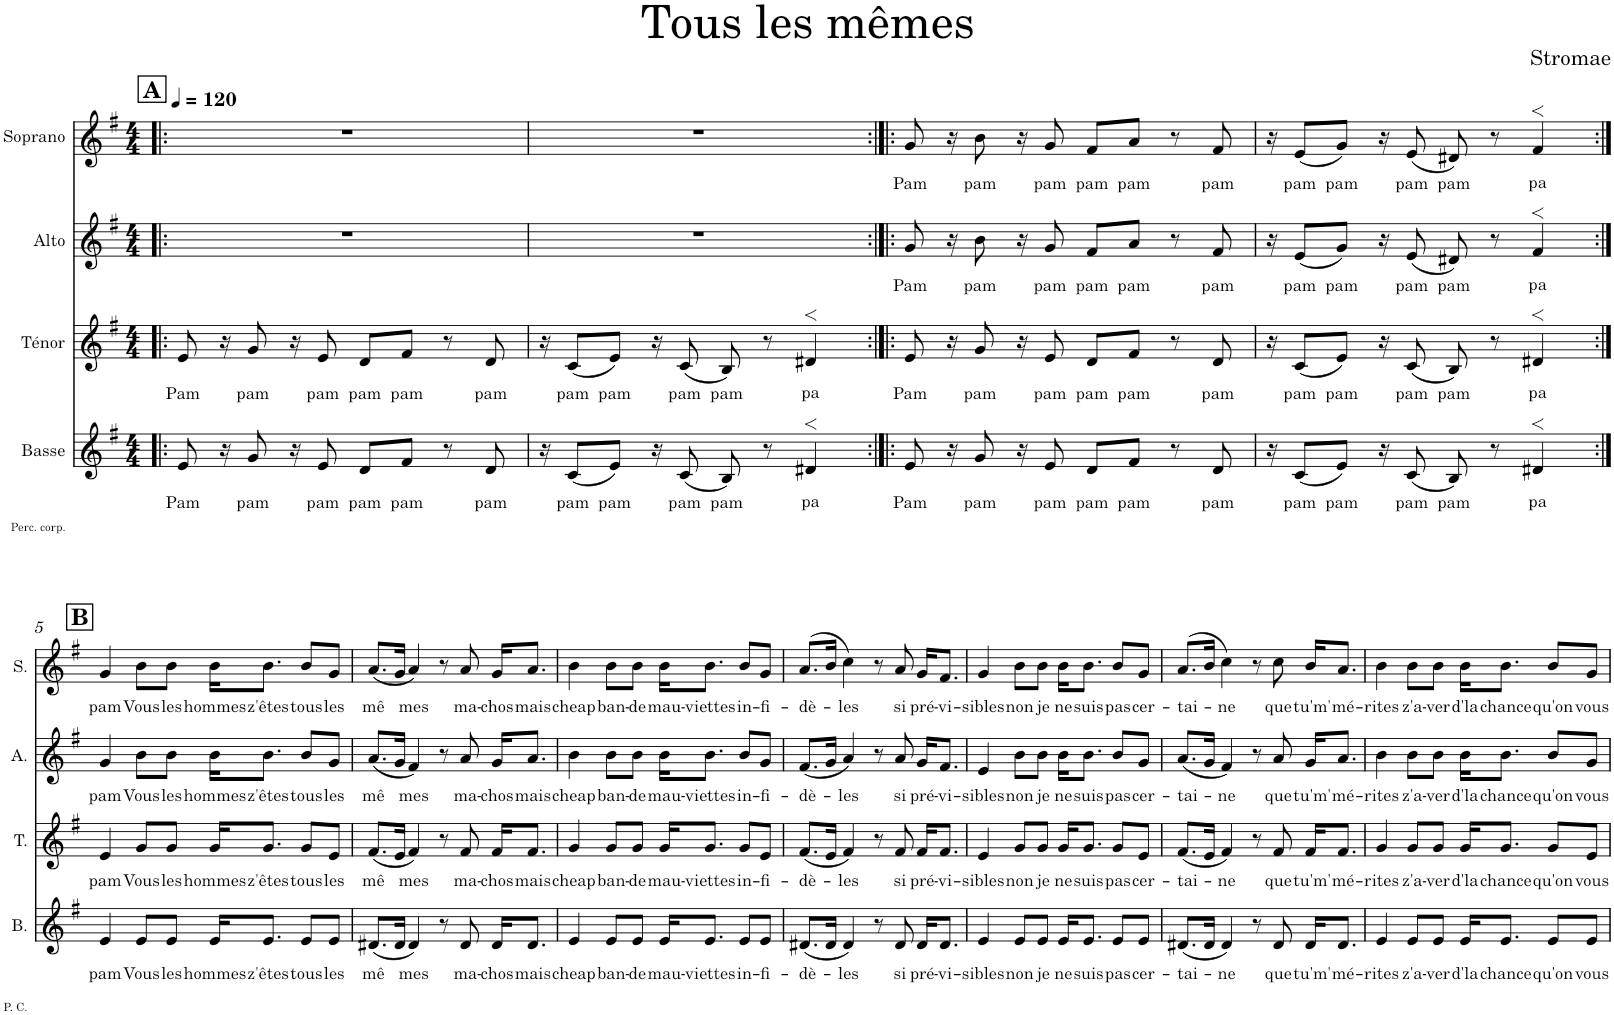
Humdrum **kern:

**kern	**kern	**text	**kern	**text	**kern	**text	**kern	**text
*part5	*part4	*part4	*part3	*part3	*part2	*part2	*part1	*part1
*staff5	*staff4	*staff4	*staff3	*staff3	*staff2	*staff2	*staff1	*staff1
*I"Perc. corp.	*I"Basse	*	*I"Ténor	*	*I"Alto	*	*I"Soprano	*
*I'P. C.	*I'B.	*	*I'T.	*	*I'A.	*	*I'S.	*
*stria1	*	*	*	*	*	*	*	*
*clefX	*clefG2	*	*clefG2	*	*clefG2	*	*clefG2	*
*k[]	*k[f#]	*	*k[f#]	*	*k[f#]	*	*k[f#]	*
*M4/4	*M4/4	*	*M4/4	*	*M4/4	*	*M4/4	*
*MM120	*MM120	*	*MM120	*	*MM120	*	*MM120	*
!!LO:REH:place=s1:a:B:cj:fs=14:t=A
=1!|:	=1!|:	=1!|:	=1!|:	=1!|:	=1!|:	=1!|:	=1!|:	=1!|:
!	!	!LO:LY:b	!	!LO:LY:b	!	!	!	!
1r	8e/	Pam	8e/	Pam	1r	.	1r	.
.	16r	.	16r	.	.	.	.	.
!	!	!LO:LY:b	!	!LO:LY:b	!	!	!	!
.	8g/	pam	8g/	pam	.	.	.	.
.	16r	.	16r	.	.	.	.	.
!	!	!LO:LY:b	!	!LO:LY:b	!	!	!	!
.	8e/	pam	8e/	pam	.	.	.	.
!	!	!LO:LY:b	!	!LO:LY:b	!	!	!	!
.	8d/L	pam	8d/L	pam	.	.	.	.
!	!	!LO:LY:b	!	!LO:LY:b	!	!	!	!
.	8f#/J	pam	8f#/J	pam	.	.	.	.
.	8r	.	8r	.	.	.	.	.
!	!	!LO:LY:b	!	!LO:LY:b	!	!	!	!
.	8d/	pam	8d/	pam	.	.	.	.
=2	=2	=2	=2	=2	=2	=2	=2	=2
1r	16r	.	16r	.	1r	.	1r	.
!	!	!LO:LY:b	!	!LO:LY:b	!	!	!	!
.	(8c/L	pam	(8c/L	pam	.	.	.	.
!	!	!LO:LY:b	!	!LO:LY:b	!	!	!	!
.	8e/J)	pam	8e/J)	pam	.	.	.	.
.	16r	.	16r	.	.	.	.	.
!	!	!LO:LY:b	!	!LO:LY:b	!	!	!	!
.	(8c/	pam	(8c/	pam	.	.	.	.
!	!	!LO:LY:b	!	!LO:LY:b	!	!	!	!
.	8B/)	pam	8B/)	pam	.	.	.	.
.	8r	.	8r	.	.	.	.	.
!	!	!LO:LY:b	!	!LO:LY:b	!	!	!	!
.	4d#X>/	pa	4d#X>/	pa	.	.	.	.
=3:|!|:	=3:|!|:	=3:|!|:	=3:|!|:	=3:|!|:	=3:|!|:	=3:|!|:	=3:|!|:	=3:|!|:
!	!	!LO:LY:b	!	!LO:LY:b	!	!LO:LY:b	!	!LO:LY:b
1r	8e/	Pam	8e/	Pam	8g/	Pam	8g/	Pam
.	16r	.	16r	.	16r	.	16r	.
!	!	!LO:LY:b	!	!LO:LY:b	!	!LO:LY:b	!	!LO:LY:b
.	8g/	pam	8g/	pam	8b\	pam	8b\	pam
.	16r	.	16r	.	16r	.	16r	.
!	!	!LO:LY:b	!	!LO:LY:b	!	!LO:LY:b	!	!LO:LY:b
.	8e/	pam	8e/	pam	8g/	pam	8g/	pam
!	!	!LO:LY:b	!	!LO:LY:b	!	!LO:LY:b	!	!LO:LY:b
.	8d/L	pam	8d/L	pam	8f#/L	pam	8f#/L	pam
!	!	!LO:LY:b	!	!LO:LY:b	!	!LO:LY:b	!	!LO:LY:b
.	8f#/J	pam	8f#/J	pam	8a/J	pam	8a/J	pam
.	8r	.	8r	.	8r	.	8r	.
!	!	!LO:LY:b	!	!LO:LY:b	!	!LO:LY:b	!	!LO:LY:b
.	8d/	pam	8d/	pam	8f#/	pam	8f#/	pam
=4	=4	=4	=4	=4	=4	=4	=4	=4
1r	16r	.	16r	.	16r	.	16r	.
!	!	!LO:LY:b	!	!LO:LY:b	!	!LO:LY:b	!	!LO:LY:b
.	(8c/L	pam	(8c/L	pam	(8e/L	pam	(8e/L	pam
!	!	!LO:LY:b	!	!LO:LY:b	!	!LO:LY:b	!	!LO:LY:b
.	8e/J)	pam	8e/J)	pam	8g/J)	pam	8g/J)	pam
.	16r	.	16r	.	16r	.	16r	.
!	!	!LO:LY:b	!	!LO:LY:b	!	!LO:LY:b	!	!LO:LY:b
.	(8c/	pam	(8c/	pam	(8e/	pam	(8e/	pam
!	!	!LO:LY:b	!	!LO:LY:b	!	!LO:LY:b	!	!LO:LY:b
.	8B/)	pam	8B/)	pam	8d#X/)	pam	8d#X/)	pam
.	8r	.	8r	.	8r	.	8r	.
!	!	!LO:LY:b	!	!LO:LY:b	!	!LO:LY:b	!	!LO:LY:b
.	4d#X>/	pa	4d#X>/	pa	4f#>/	pa	4f#>/	pa
!!LO:LB:g=z
!!LO:REH:place=s1:a:B:cj:fs=14:t=B
=5:|!	=5:|!	=5:|!	=5:|!	=5:|!	=5:|!	=5:|!	=5:|!	=5:|!
!	!	!LO:LY:b	!	!LO:LY:b	!	!LO:LY:b	!	!LO:LY:b
1r	4e/	pam	4e/	pam	4g/	pam	4g/	pam
!	!	!LO:LY:b	!	!LO:LY:b	!	!LO:LY:b	!	!LO:LY:b
.	8e/L	Vous	8g/L	Vous	8b\L	Vous	8b\L	Vous
!	!	!LO:LY:b	!	!LO:LY:b	!	!LO:LY:b	!	!LO:LY:b
.	8e/J	les	8g/J	les	8b\J	les	8b\J	les
!	!	!LO:LY:b	!	!LO:LY:b	!	!LO:LY:b	!	!LO:LY:b
.	16e/KL	hommes	16g/KL	hommes	16b\KL	hommes	16b\KL	hommes
!	!	!LO:LY:b	!	!LO:LY:b	!	!LO:LY:b	!	!LO:LY:b
.	8.e/J	z'êtes	8.g/J	z'êtes	8.b\J	z'êtes	8.b\J	z'êtes
!	!	!LO:LY:b	!	!LO:LY:b	!	!LO:LY:b	!	!LO:LY:b
.	8e/L	tous	8g/L	tous	8b/L	tous	8b/L	tous
!	!	!LO:LY:b	!	!LO:LY:b	!	!LO:LY:b	!	!LO:LY:b
.	8e/J	les	8e/J	les	8g/J	les	8g/J	les
=6	=6	=6	=6	=6	=6	=6	=6	=6
!	!	!LO:LY:b	!	!LO:LY:b	!	!LO:LY:b	!	!LO:LY:b
1r	(8.d#X/L	mê	(8.f#/L	mê	(8.a/L	mê	(8.a/L	mê
.	16d#/Jk	.	16e/Jk	.	16g/Jk	.	16g/Jk	.
!	!	!LO:LY:b	!	!LO:LY:b	!	!LO:LY:b	!	!LO:LY:b
.	4d#/)	-mes	4f#/)	-mes	4f#/)	-mes	4a/)	-mes
.	8r	.	8r	.	8r	.	8r	.
!	!	!LO:LY:b	!	!LO:LY:b	!	!LO:LY:b	!	!LO:LY:b
.	8d#/	ma-	8f#/	ma-	8a/	ma-	8a/	ma-
!	!	!LO:LY:b	!	!LO:LY:b	!	!LO:LY:b	!	!LO:LY:b
.	16d#/KL	-chos	16f#/KL	-chos	16g/KL	-chos	16g/KL	-chos
!	!	!LO:LY:b	!	!LO:LY:b	!	!LO:LY:b	!	!LO:LY:b
.	8.d#/J	mais	8.f#/J	mais	8.a/J	mais	8.a/J	mais
=7	=7	=7	=7	=7	=7	=7	=7	=7
!	!	!LO:LY:b	!	!LO:LY:b	!	!LO:LY:b	!	!LO:LY:b
1r	4e/	cheap	4g/	cheap	4b\	cheap	4b\	cheap
!	!	!LO:LY:b	!	!LO:LY:b	!	!LO:LY:b	!	!LO:LY:b
.	8e/L	ban-	8g/L	ban-	8b\L	ban-	8b\L	ban-
!	!	!LO:LY:b	!	!LO:LY:b	!	!LO:LY:b	!	!LO:LY:b
.	8e/J	-de	8g/J	-de	8b\J	-de	8b\J	-de
!	!	!LO:LY:b	!	!LO:LY:b	!	!LO:LY:b	!	!LO:LY:b
.	16e/KL	mau-	16g/KL	mau-	16b\KL	mau-	16b\KL	mau-
!	!	!LO:LY:b	!	!LO:LY:b	!	!LO:LY:b	!	!LO:LY:b
.	8.e/J	-viettes	8.g/J	-viettes	8.b\J	-viettes	8.b\J	-viettes
!	!	!LO:LY:b	!	!LO:LY:b	!	!LO:LY:b	!	!LO:LY:b
.	8e/L	in-	8g/L	in-	8b/L	in-	8b/L	in-
!	!	!LO:LY:b	!	!LO:LY:b	!	!LO:LY:b	!	!LO:LY:b
.	8e/J	-fi-	8e/J	-fi-	8g/J	-fi-	8g/J	-fi-
=8	=8	=8	=8	=8	=8	=8	=8	=8
!	!	!LO:LY:b	!	!LO:LY:b	!	!LO:LY:b	!	!LO:LY:b
1r	(8.d#X/L	-dè-	(8.f#/L	-dè-	(8.f#/L	-dè-	(8.a/L	-dè-
.	16d#/Jk	.	16e/Jk	.	16g/Jk	.	16b/Jk	.
!	!	!LO:LY:b	!	!LO:LY:b	!	!LO:LY:b	!	!LO:LY:b
.	4d#/)	-les	4f#/)	-les	4a/)	-les	4cc\)	-les
.	8r	.	8r	.	8r	.	8r	.
!	!	!LO:LY:b	!	!LO:LY:b	!	!LO:LY:b	!	!LO:LY:b
.	8d#/	si	8f#/	si	8a/	si	8a/	si
!	!	!LO:LY:b	!	!LO:LY:b	!	!LO:LY:b	!	!LO:LY:b
.	16d#/KL	pré-	16f#/KL	pré-	16g/KL	pré-	16g/KL	pré-
!	!	!LO:LY:b	!	!LO:LY:b	!	!LO:LY:b	!	!LO:LY:b
.	8.d#/J	-vi-	8.f#/J	-vi-	8.f#/J	-vi-	8.f#/J	-vi-
=9	=9	=9	=9	=9	=9	=9	=9	=9
!	!	!LO:LY:b	!	!LO:LY:b	!	!LO:LY:b	!	!LO:LY:b
1r	4e/	-sibles	4e/	-sibles	4e/	-sibles	4g/	-sibles
!	!	!LO:LY:b	!	!LO:LY:b	!	!LO:LY:b	!	!LO:LY:b
.	8e/L	non	8g/L	non	8b\L	non	8b\L	non
!	!	!LO:LY:b	!	!LO:LY:b	!	!LO:LY:b	!	!LO:LY:b
.	8e/J	je	8g/J	je	8b\J	je	8b\J	je
!	!	!LO:LY:b	!	!LO:LY:b	!	!LO:LY:b	!	!LO:LY:b
.	16e/KL	ne	16g/KL	ne	16b\KL	ne	16b\KL	ne
!	!	!LO:LY:b	!	!LO:LY:b	!	!LO:LY:b	!	!LO:LY:b
.	8.e/J	suis	8.g/J	suis	8.b\J	suis	8.b\J	suis
!	!	!LO:LY:b	!	!LO:LY:b	!	!LO:LY:b	!	!LO:LY:b
.	8e/L	pas	8g/L	pas	8b/L	pas	8b/L	pas
!	!	!LO:LY:b	!	!LO:LY:b	!	!LO:LY:b	!	!LO:LY:b
.	8e/J	cer-	8e/J	cer-	8g/J	cer-	8g/J	cer-
=10	=10	=10	=10	=10	=10	=10	=10	=10
!	!	!LO:LY:b	!	!LO:LY:b	!	!LO:LY:b	!	!LO:LY:b
1r	(8.d#X/L	-tai-	(8.f#/L	-tai-	(8.a/L	-tai-	(8.a/L	-tai-
.	16d#/Jk	.	16e/Jk	.	16g/Jk	.	16b/Jk	.
!	!	!LO:LY:b	!	!LO:LY:b	!	!LO:LY:b	!	!LO:LY:b
.	4d#/)	-ne	4f#/)	-ne	4f#/)	-ne	4cc\)	-ne
.	8r	.	8r	.	8r	.	8r	.
!	!	!LO:LY:b	!	!LO:LY:b	!	!LO:LY:b	!	!LO:LY:b
.	8d#/	que	8f#/	que	8a/	que	8cc\	que
!	!	!LO:LY:b	!	!LO:LY:b	!	!LO:LY:b	!	!LO:LY:b
.	16d#/KL	tu'm'	16f#/KL	tu'm'	16g/KL	tu'm'	16b/KL	tu'm'
!	!	!LO:LY:b	!	!LO:LY:b	!	!LO:LY:b	!	!LO:LY:b
.	8.d#/J	mé-	8.f#/J	mé-	8.a/J	mé-	8.a/J	mé-
=11	=11	=11	=11	=11	=11	=11	=11	=11
!	!	!LO:LY:b	!	!LO:LY:b	!	!LO:LY:b	!	!LO:LY:b
1r	4e/	-rites	4g/	-rites	4b\	-rites	4b\	-rites
!	!	!LO:LY:b	!	!LO:LY:b	!	!LO:LY:b	!	!LO:LY:b
.	8e/L	z'a-	8g/L	z'a-	8b\L	z'a-	8b\L	z'a-
!	!	!LO:LY:b	!	!LO:LY:b	!	!LO:LY:b	!	!LO:LY:b
.	8e/J	-ver	8g/J	-ver	8b\J	-ver	8b\J	-ver
!	!	!LO:LY:b	!	!LO:LY:b	!	!LO:LY:b	!	!LO:LY:b
.	16e/KL	d'la	16g/KL	d'la	16b\KL	d'la	16b\KL	d'la
!	!	!LO:LY:b	!	!LO:LY:b	!	!LO:LY:b	!	!LO:LY:b
.	8.e/J	chance	8.g/J	chance	8.b\J	chance	8.b\J	chance
!	!	!LO:LY:b	!	!LO:LY:b	!	!LO:LY:b	!	!LO:LY:b
.	8e/L	qu'on	8g/L	qu'on	8b/L	qu'on	8b/L	qu'on
!	!	!LO:LY:b	!	!LO:LY:b	!	!LO:LY:b	!	!LO:LY:b
.	8e/J	vous	8e/J	vous	8g/J	vous	8g/J	vous
=	=	=	=	=	=	=	=	=
*-	*-	*-	*-	*-	*-	*-	*-	*-
